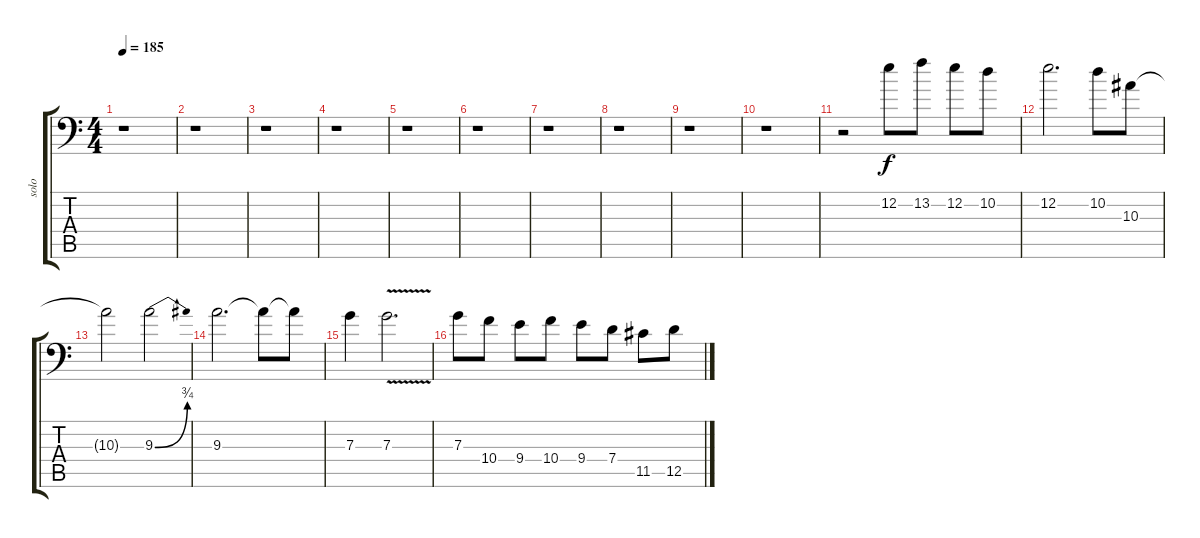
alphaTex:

\track ("solo" "solo") {instrument distortionguitar}
\staff {score tabs}
\tuning (A3 E3 C3 G2 D2 A1) {hide}
\ts (4 4)
\tempo 185
\clef f4
\ks c
r.1{dy f} |
r.1 |
r.1 |
r.1 |
r.1 |
r.1 |
r.1 |
r.1 |
r.1 |
r.1 |
r.2 12.2.8 13.2.8 12.2.8 10.2.8 |
12.2.2{d} 10.2.8 10.3.8 |
10.3{t}.2 9.3{be (bend 0 0 60 3)}.2 |
9.3.2{d} 9.3{t}.8 9.3{t}.8 |
7.3.4 7.3{v}.2{d} |
7.3.8 10.4.8 9.4.8 10.4.8 9.4.8 7.4.8 11.5.8 12.5.8
